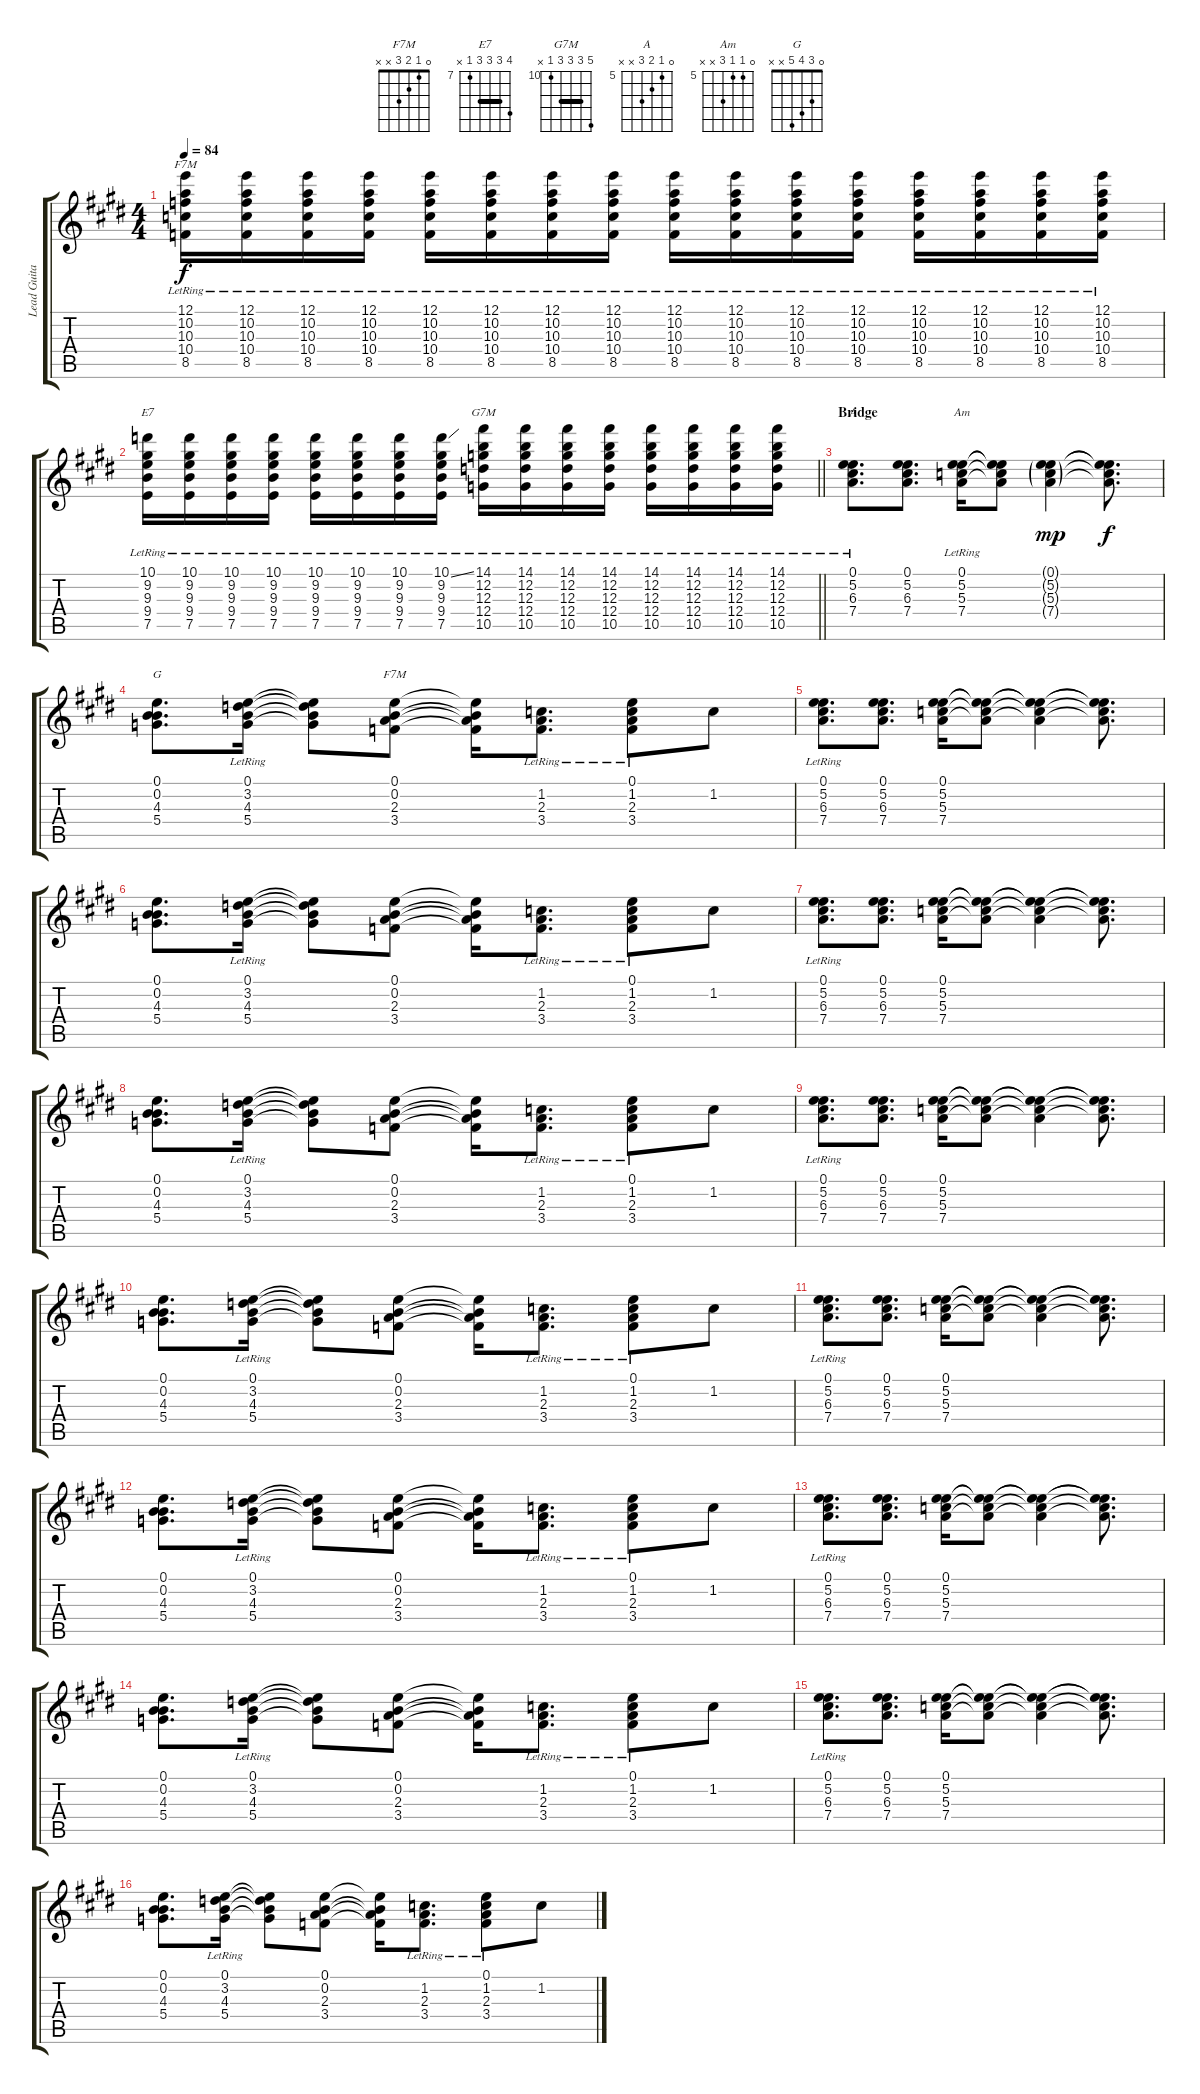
\track ("Lead Guitar" "Lead Guita") {instrument electricguitarclean}
\staff {score tabs}
\tuning (E4 B3 G3 D3 A2 E2) {hide}
\chord ("F7M" 12 10 10 10 8 x) {firstfret 8 barre 10}
\chord ("E7" 10 9 9 9 7 x) {firstfret 7 barre 9}
\chord ("G7M" 14 12 12 12 10 x) {firstfret 10 barre 12}
\chord ("A" 0 5 6 7 x x) {firstfret 5}
\chord ("Am" 0 5 5 7 x x) {firstfret 5}
\chord ("G" 0 3 4 5 x x)
\chord ("F7M" 0 1 2 3 x x)
\ts (4 4)
\tempo 84
\clef g2
\ks e
(12.1{lr} 10.2{lr} 10.3{lr} 10.4{lr} 8.5).16{ch "F7M" dy f} (12.1{lr} 10.2{lr} 10.3{lr} 10.4{lr} 8.5).16 (12.1{lr} 10.2{lr} 10.3{lr} 10.4{lr} 8.5).16 (12.1{lr} 10.2{lr} 10.3{lr} 10.4{lr} 8.5).16 (12.1{lr} 10.2{lr} 10.3{lr} 10.4{lr} 8.5).16 (12.1{lr} 10.2{lr} 10.3{lr} 10.4{lr} 8.5).16 (12.1{lr} 10.2{lr} 10.3{lr} 10.4{lr} 8.5).16 (12.1{lr} 10.2{lr} 10.3{lr} 10.4{lr} 8.5).16 (12.1{lr} 10.2{lr} 10.3{lr} 10.4{lr} 8.5).16 (12.1{lr} 10.2{lr} 10.3{lr} 10.4{lr} 8.5).16 (12.1{lr} 10.2{lr} 10.3{lr} 10.4{lr} 8.5).16 (12.1{lr} 10.2{lr} 10.3{lr} 10.4{lr} 8.5).16 (12.1{lr} 10.2{lr} 10.3{lr} 10.4{lr} 8.5).16 (12.1{lr} 10.2{lr} 10.3{lr} 10.4{lr} 8.5).16 (12.1{lr} 10.2{lr} 10.3{lr} 10.4{lr} 8.5).16 (12.1{lr} 10.2{lr} 10.3{lr} 10.4{lr} 8.5).16 |
\barLineRight lightlight
(10.1{lr} 9.2{lr} 9.3{lr} 9.4{lr} 7.5).16{ch "E7"} (10.1{lr} 9.2{lr} 9.3{lr} 9.4{lr} 7.5).16 (10.1{lr} 9.2{lr} 9.3{lr} 9.4{lr} 7.5).16 (10.1{lr} 9.2{lr} 9.3{lr} 9.4{lr} 7.5).16 (10.1{lr} 9.2{lr} 9.3{lr} 9.4{lr} 7.5).16 (10.1{lr} 9.2{lr} 9.3{lr} 9.4{lr} 7.5).16 (10.1{lr} 9.2{lr} 9.3{lr} 9.4{lr} 7.5).16 (10.1{ss lr} 9.2{lr} 9.3{lr} 9.4{lr} 7.5).16 (14.1{lr} 12.2{lr} 12.3{lr} 12.4{lr} 10.5{lr}).16{ch "G7M"} (14.1{lr} 12.2{lr} 12.3{lr} 12.4{lr} 10.5{lr}).16 (14.1{lr} 12.2{lr} 12.3{lr} 12.4{lr} 10.5{lr}).16 (14.1{lr} 12.2{lr} 12.3{lr} 12.4{lr} 10.5{lr}).16 (14.1{lr} 12.2{lr} 12.3{lr} 12.4{lr} 10.5{lr}).16 (14.1{lr} 12.2{lr} 12.3{lr} 12.4{lr} 10.5{lr}).16 (14.1{lr} 12.2{lr} 12.3{lr} 12.4{lr} 10.5{lr}).16 (14.1{lr} 12.2{lr} 12.3{lr} 12.4{lr} 10.5{lr}).16 |
\section ("" "Bridge")
(0.1{lr} 5.2{lr} 6.3{lr} 7.4{lr}).8{d ch "A"} (0.1 5.2 6.3 7.4).8{d} (0.1{lr} 5.2{lr} 5.3{lr} 7.4{lr}).16{ch "Am"} (0.1{t} 5.2{t} 5.3{t} 7.4{t}).8 (0.1{g} 5.2{g} 5.3{g} 7.4{g}).4{dy mp} (0.1{t} 5.2{t} 5.3{t} 7.4{t}).8{d dy f} |
(0.1 0.2 4.3 5.4).8{d ch "G"} (0.1{lr} 3.2{lr} 4.3{lr} 5.4{lr}).16 (0.1{t} 3.2{t} 4.3{t} 5.4{t}).8 (0.1 0.2 2.3 3.4).8{ch "F7M"} (0.1{t} 0.2{t} 2.3{t} 3.4{t}).16 (1.2{lr} 2.3{lr} 3.4{lr}).8{d} (0.1{lr} 1.2{lr} 2.3{lr} 3.4{lr}).8 1.2.8 |
(0.1 5.2{lr} 6.3 7.4).8{d} (0.1 5.2 6.3 7.4).8{d} (0.1 5.2 5.3 7.4).16 (0.1{t} 5.2{t} 5.3{t} 7.4{t}).8 (0.1{t} 5.2{t} 5.3{t} 7.4{t}).4 (0.1{t} 5.2{t} 5.3{t} 7.4{t}).8{d} |
(0.1 0.2 4.3 5.4).8{d} (0.1{lr} 3.2{lr} 4.3{lr} 5.4{lr}).16 (0.1{t} 3.2{t} 4.3{t} 5.4{t}).8 (0.1 0.2 2.3 3.4).8 (0.1{t} 0.2{t} 2.3{t} 3.4{t}).16 (1.2{lr} 2.3{lr} 3.4{lr}).8{d} (0.1{lr} 1.2{lr} 2.3{lr} 3.4{lr}).8 1.2.8 |
(0.1{lr} 5.2{lr} 6.3{lr} 7.4{lr}).8{d} (0.1 5.2 6.3 7.4).8{d} (0.1 5.2 5.3 7.4).16 (0.1{t} 5.2{t} 5.3{t} 7.4{t}).8 (0.1{t} 5.2{t} 5.3{t} 7.4{t}).4 (0.1{t} 5.2{t} 5.3{t} 7.4{t}).8{d} |
(0.1 0.2 4.3 5.4).8{d} (0.1{lr} 3.2{lr} 4.3{lr} 5.4{lr}).16 (0.1{t} 3.2{t} 4.3{t} 5.4{t}).8 (0.1 0.2 2.3 3.4).8 (0.1{t} 0.2{t} 2.3{t} 3.4{t}).16 (1.2{lr} 2.3{lr} 3.4{lr}).8{d} (0.1{lr} 1.2{lr} 2.3{lr} 3.4{lr}).8 1.2.8 |
(0.1{lr} 5.2{lr} 6.3{lr} 7.4{lr}).8{d} (0.1 5.2 6.3 7.4).8{d} (0.1 5.2 5.3 7.4).16 (0.1{t} 5.2{t} 5.3{t} 7.4{t}).8 (0.1{t} 5.2{t} 5.3{t} 7.4{t}).4 (0.1{t} 5.2{t} 5.3{t} 7.4{t}).8{d} |
(0.1 0.2 4.3 5.4).8{d} (0.1{lr} 3.2{lr} 4.3{lr} 5.4{lr}).16 (0.1{t} 3.2{t} 4.3{t} 5.4{t}).8 (0.1 0.2 2.3 3.4).8 (0.1{t} 0.2{t} 2.3{t} 3.4{t}).16 (1.2{lr} 2.3{lr} 3.4{lr}).8{d volume 13} (0.1{lr} 1.2{lr} 2.3{lr} 3.4{lr}).8 1.2.8 |
(0.1{lr} 5.2{lr} 6.3{lr} 7.4{lr}).8{d volume 16} (0.1 5.2 6.3 7.4).8{d} (0.1 5.2 5.3 7.4).16 (0.1{t} 5.2{t} 5.3{t} 7.4{t}).8 (0.1{t} 5.2{t} 5.3{t} 7.4{t}).4 (0.1{t} 5.2{t} 5.3{t} 7.4{t}).8{d} |
(0.1 0.2 4.3 5.4).8{d} (0.1{lr} 3.2{lr} 4.3{lr} 5.4{lr}).16 (0.1{t} 3.2{t} 4.3{t} 5.4{t}).8 (0.1 0.2 2.3 3.4).8 (0.1{t} 0.2{t} 2.3{t} 3.4{t}).16 (1.2{lr} 2.3{lr} 3.4{lr}).8{d} (0.1{lr} 1.2{lr} 2.3{lr} 3.4{lr}).8 1.2.8 |
(0.1{lr} 5.2{lr} 6.3{lr} 7.4{lr}).8{d} (0.1 5.2 6.3 7.4).8{d} (0.1 5.2 5.3 7.4).16 (0.1{t} 5.2{t} 5.3{t} 7.4{t}).8 (0.1{t} 5.2{t} 5.3{t} 7.4{t}).4 (0.1{t} 5.2{t} 5.3{t} 7.4{t}).8{d} |
(0.1 0.2 4.3 5.4).8{d} (0.1{lr} 3.2{lr} 4.3{lr} 5.4{lr}).16 (0.1{t} 3.2{t} 4.3{t} 5.4{t}).8 (0.1 0.2 2.3 3.4).8 (0.1{t} 0.2{t} 2.3{t} 3.4{t}).16 (1.2{lr} 2.3{lr} 3.4{lr}).8{d} (0.1{lr} 1.2{lr} 2.3{lr} 3.4{lr}).8 1.2.8 |
(0.1{lr} 5.2{lr} 6.3{lr} 7.4{lr}).8{d} (0.1 5.2 6.3 7.4).8{d} (0.1 5.2 5.3 7.4).16 (0.1{t} 5.2{t} 5.3{t} 7.4{t}).8 (0.1{t} 5.2{t} 5.3{t} 7.4{t}).4 (0.1{t} 5.2{t} 5.3{t} 7.4{t}).8{d} |
(0.1 0.2 4.3 5.4).8{d} (0.1{lr} 3.2{lr} 4.3{lr} 5.4{lr}).16 (0.1{t} 3.2{t} 4.3{t} 5.4{t}).8 (0.1 0.2 2.3 3.4).8 (0.1{t} 0.2{t} 2.3{t} 3.4{t}).16 (1.2{lr} 2.3{lr} 3.4{lr}).8{d} (0.1{lr} 1.2{lr} 2.3{lr} 3.4{lr}).8 1.2.8
